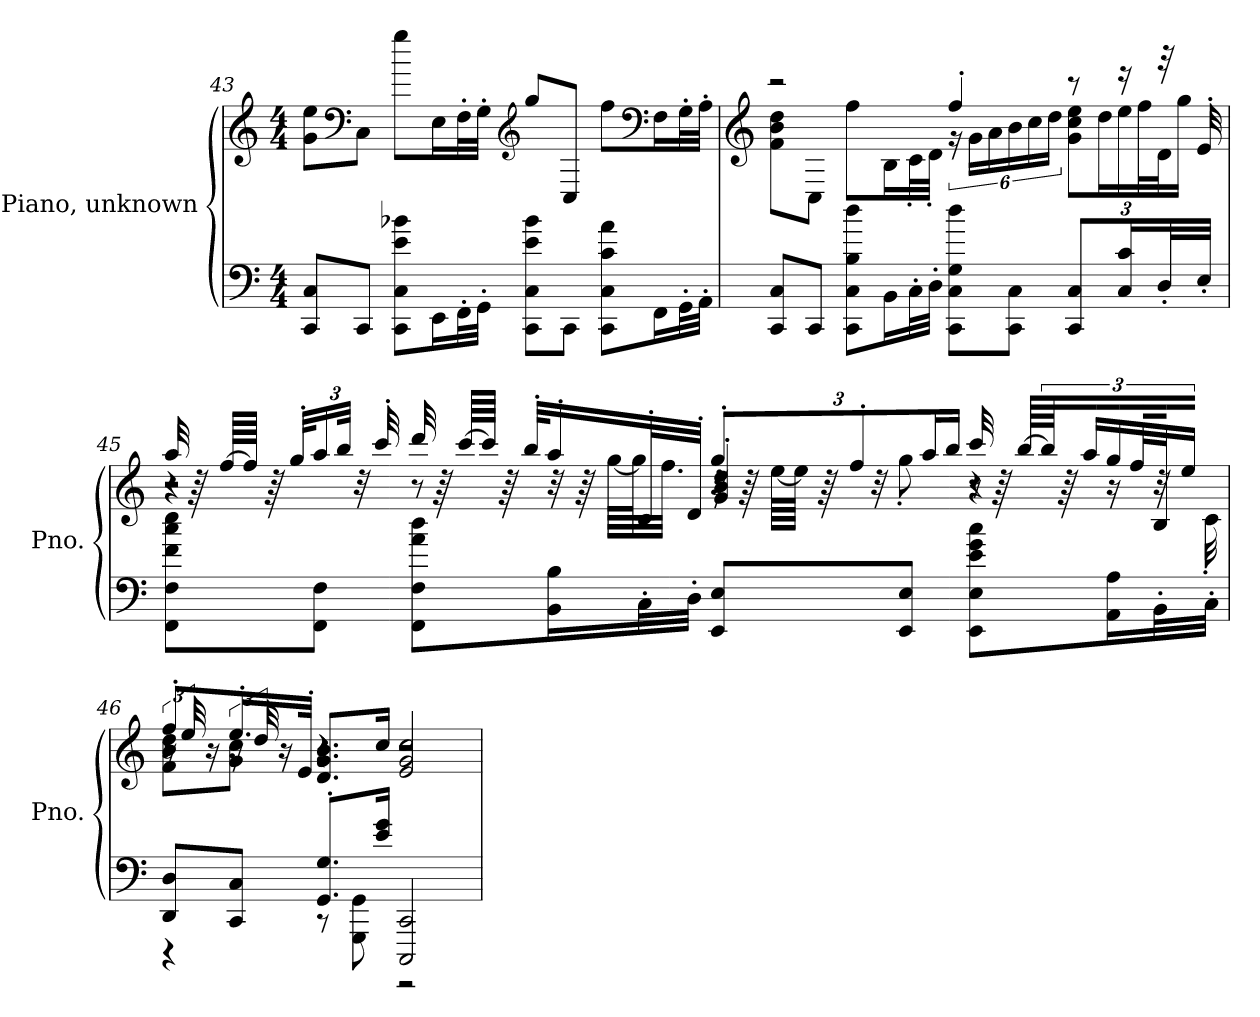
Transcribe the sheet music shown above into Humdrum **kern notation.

**kern	**kern
*part1	*part1
*staff2	*staff1
*I"Piano, unknown	*
*I'Pno.	*
*clefF4	*clefG2
*k[]	*k[]
*M4/4	*M4/4
=43	=43
8CC/ 8C/L	8g\ 8ee\L
*	*clefF4
8CC/J	8C\J
8CC\ 8C\ 8e\ 8b-X\L	8gg\L
16EE\L	16E\L
32FF'\L	32F'\L
32GG'\JJJ	32G'\JJJ
*	*clefG2
8CC\ 8C\ 8e\ 8b-\L	8gg/L
8CC\J	8C/J
8CC\ 8C\ 8c\ 8a\L	8ff\L
*	*clefF4
16FF\L	16F\L
32GG'\L	32G'\L
32AA'\JJJ	32A'\JJJ
!!LO:LB:g=z
=44	=44
*	*clefG2
*	*^
8CC/ 8C/L	2r	8f\ 8b\ 8dd\L
8CC/J	.	8C\J
8CC\ 8C\ 8B\ 8dd\L	.	8ff\L
16BB\L	.	16B\L
32C'\L	.	32c'\L
32D'\JJJ	.	32d'\JJJ
8CC\ 8C\ 8G\ 8dd\L	4ff'/	24r
.	.	24g\LL
.	.	24a\
*	*	*Xbrackettup
8CC\ 8C\J	.	24b\
.	.	24cc\
.	.	24dd\JJ
8CC/ 8C/L	8r	12g\ 12cc\ 12ee\L
.	.	24dd\L
16C/ 16c/L	16r	24ee\
.	.	48ff\L
32D'/L	32r	48d\J
.	.	24gg\JJ
32E'/JJJ	32e'/	.
!!LO:LB:g=z
=45	=45	=45
*	*	*^
8FF\ 8F\ 8f\ 8cc\ 8ee\L	32aa/	4r	2r
.	64r	.	.
.	[64ff/LLLL	.	.
.	64ff/JJJJ]	.	.
.	64r	.	.
.	32gg'/KLL	.	.
8FF\ 8F\J	24aa/	.	.
.	48bb/JJk	.	.
.	32r	.	.
.	32ccc'/	.	.
8FF\ 8F\ 8a\ 8dd\L	32ddd/	8r	.
.	64r	.	.
.	[64ccc/LLLL	.	.
.	64ccc/JJJJ]	.	.
.	64r	.	.
.	32bb'/KLL	.	.
16BB\ 16B\L	16aa'/	32r	.
.	.	64r	.
.	.	[64gg\LLLL	.
32C'\L	32c'/L	64gg\J]	.
.	.	32.ff\JJJ	.
32D'\JJJ	32d'/JJJ	.	.
8EE/ 8E/L	12gg'/L	32r	4g/' 4b/' 4dd/'
.	.	64r	.
.	.	[64ee\LLLL	.
.	.	64ee\JJJJ]	.
.	.	64r	.
.	12ff'/	.	.
.	.	32r	.
8EE/ 8E/J	.	8gg'\	.
.	24aa/L	.	.
.	24bb/JJ	.	.
8EE\ 8E\ 8e\ 8g\ 8cc\L	32ccc/	8r	4r
.	64r	.	.
.	[64bb/LLLL	.	.
*	*brackettup	*	*
.	96bb/JJJJ]	.	.
.	96r	.	.
.	24aa/LL	.	.
*	*Xbrackettup	*	*
16AA\ 16A\L	24gg/	16r	.
.	48ff/L	.	.
32BB'\L	48B/J	32r	.
.	24ee/JJ	.	.
32C'\JJJ	.	32c'\	.
!!LO:LB:g=z	!!	!!
=46	=46	=46	=46
*^	*	*	*
*	*	*	*	*brackettup
8DD/ 8D/L	4r	8ff'/L	8f\ 8b\ 8dd\L	24r
.	.	.	.	48ee/
.	.	.	.	16r
8CC/ 8C/J	.	16.ee'/L	8g\ 8cc\J	24r
.	.	.	.	48dd/
.	.	.	.	16r
.	.	32e'/JJk	.	.
8.GG/' 8.G/'L	8r	4r	4r	8.d/ 8.g/ 8.b/L
.	8GGG\ 8GG\	.	.	.
16e/ 16g/Jk	.	.	.	16cc/Jk
2CCC/ 2CC/	2r	2r	2r	2e/ 2g/ 2cc/
*v	*v	*	*	*
*	*v	*v	*v
=	=
*-	*-
